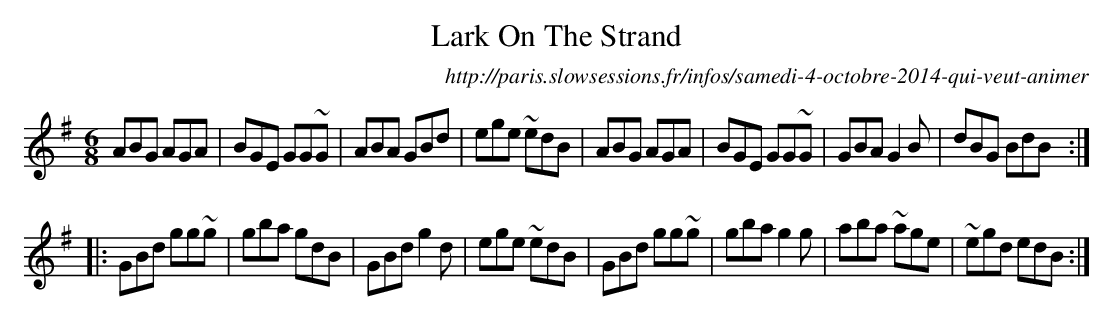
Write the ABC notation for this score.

X:1
T:Lark On The Strand
O:http://paris.slowsessions.fr/infos/samedi-4-octobre-2014-qui-veut-animer
M: 6/8
L: 1/8
K: Gmaj
ABG AGA | BGE GG~G | ABA GBd | ege ~edB | ABG AGA | BGE GG~G | GBA G2B | dBG BdB :|:
GBd gg~g | gba gdB | GBd g2d | ege ~edB | GBd gg~g | gba g2g | aba ~age | ~egd edB :|
